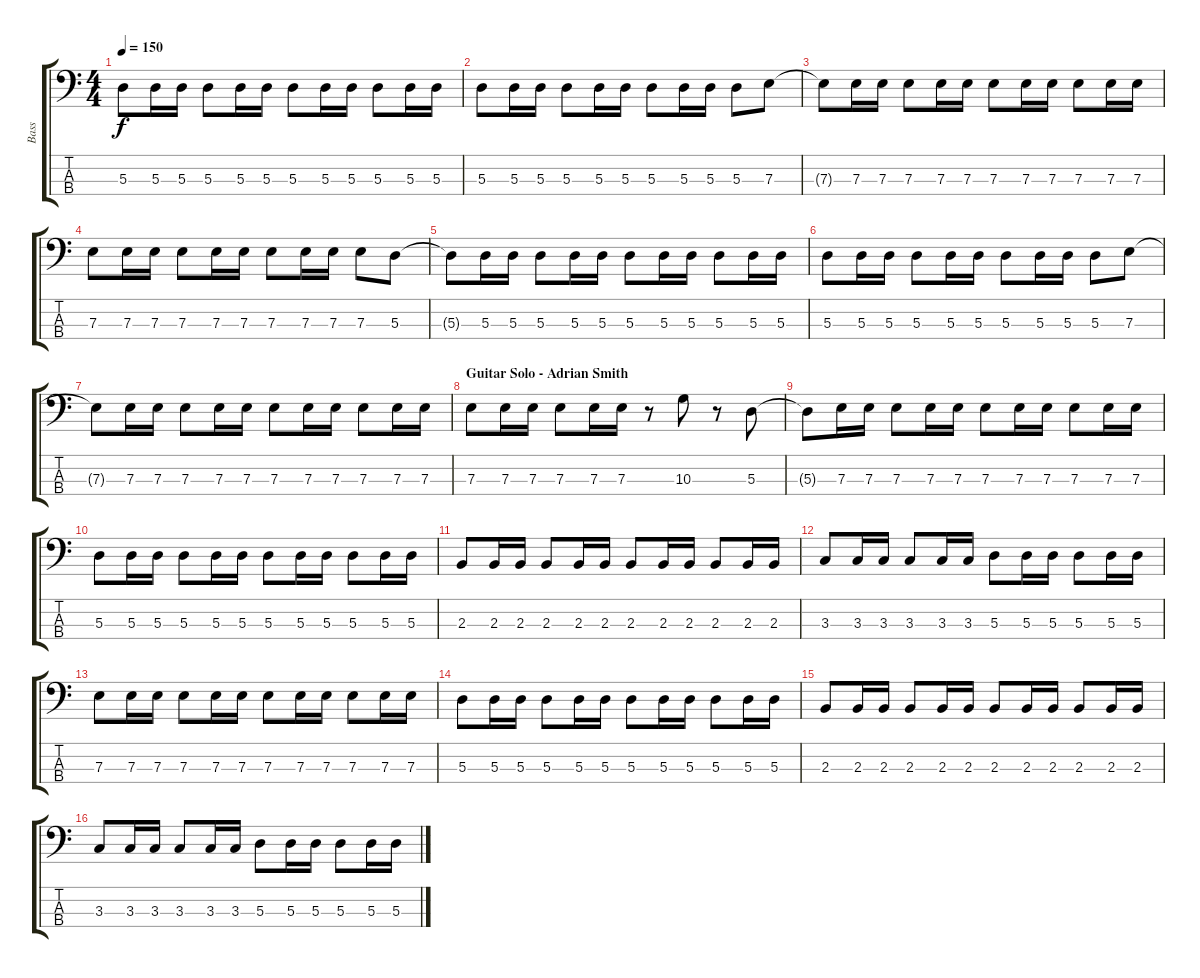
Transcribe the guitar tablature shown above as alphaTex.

\track ("Bass" "Bass") {instrument electricbassfinger}
\staff {score tabs}
\tuning (G2 D2 A1 E1) {hide}
\ts (4 4)
\tempo 150
\clef f4
\ks c
5.3{t}.8{dy f} 5.3.16 5.3.16 5.3.8 5.3.16 5.3.16 5.3.8 5.3.16 5.3.16 5.3.8 5.3.16 5.3.16 |
5.3.8 5.3.16 5.3.16 5.3.8 5.3.16 5.3.16 5.3.8 5.3.16 5.3.16 5.3.8 7.3.8 |
7.3{t}.8 7.3.16 7.3.16 7.3.8 7.3.16 7.3.16 7.3.8 7.3.16 7.3.16 7.3.8 7.3.16 7.3.16 |
7.3.8 7.3.16 7.3.16 7.3.8 7.3.16 7.3.16 7.3.8 7.3.16 7.3.16 7.3.8 5.3.8 |
5.3{t}.8 5.3.16 5.3.16 5.3.8 5.3.16 5.3.16 5.3.8 5.3.16 5.3.16 5.3.8 5.3.16 5.3.16 |
5.3.8 5.3.16 5.3.16 5.3.8 5.3.16 5.3.16 5.3.8 5.3.16 5.3.16 5.3.8 7.3.8 |
7.3{t}.8 7.3.16 7.3.16 7.3.8 7.3.16 7.3.16 7.3.8 7.3.16 7.3.16 7.3.8 7.3.16 7.3.16 |
\section ("" "Guitar Solo - Adrian Smith")
7.3.8 7.3.16 7.3.16 7.3.8 7.3.16 7.3.16 r.8 10.3.8 r.8 5.3.8 |
5.3{t}.8 7.3.16 7.3.16 7.3.8 7.3.16 7.3.16 7.3.8 7.3.16 7.3.16 7.3.8 7.3.16 7.3.16 |
5.3.8 5.3.16 5.3.16 5.3.8 5.3.16 5.3.16 5.3.8 5.3.16 5.3.16 5.3.8 5.3.16 5.3.16 |
2.3.8 2.3.16 2.3.16 2.3.8 2.3.16 2.3.16 2.3.8 2.3.16 2.3.16 2.3.8 2.3.16 2.3.16 |
3.3.8 3.3.16 3.3.16 3.3.8 3.3.16 3.3.16 5.3.8 5.3.16 5.3.16 5.3.8 5.3.16 5.3.16 |
7.3.8 7.3.16 7.3.16 7.3.8 7.3.16 7.3.16 7.3.8 7.3.16 7.3.16 7.3.8 7.3.16 7.3.16 |
5.3.8 5.3.16 5.3.16 5.3.8 5.3.16 5.3.16 5.3.8 5.3.16 5.3.16 5.3.8 5.3.16 5.3.16 |
2.3.8 2.3.16 2.3.16 2.3.8 2.3.16 2.3.16 2.3.8 2.3.16 2.3.16 2.3.8 2.3.16 2.3.16 |
3.3.8 3.3.16 3.3.16 3.3.8 3.3.16 3.3.16 5.3.8 5.3.16 5.3.16 5.3.8 5.3.16 5.3.16
